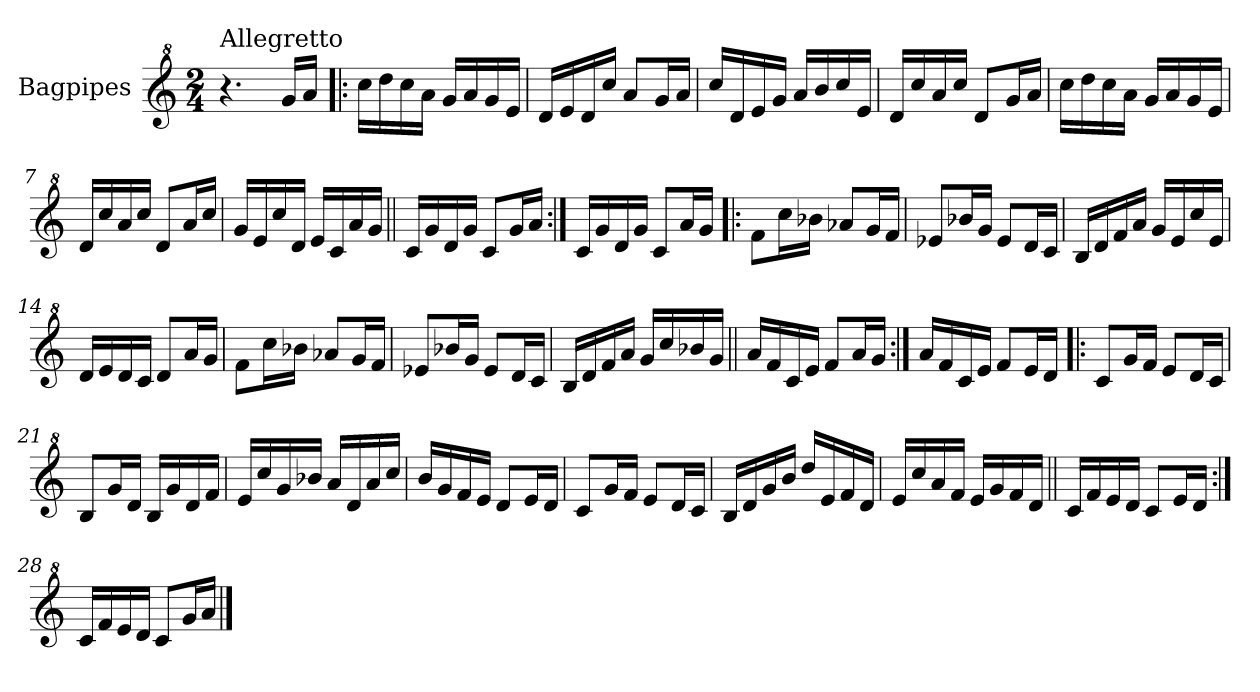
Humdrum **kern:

**kern
*part1
*staff1
*I"Bagpipes
*I'Bag
*clefG^2
*k[]
*C:
*M2/4
=1
!LO:TX:a:t=Allegretto
4.r
16gg/LL
16aa/JJ
=2!|:
16ccc\LL
16ddd\
16ccc\
16aa\JJ
16gg/LL
16aa/
16gg/
16ee/JJ
=3
16dd/LL
16ee/
16dd/
16ccc/JJ
8aa/L
16gg/L
16aa/JJ
=4
16ccc/LL
16dd/
16ee/
16gg/JJ
16aa/LL
16bb/
16ccc/
16ee/JJ
=5
16dd/LL
16ccc/
16aa/
16ccc/JJ
8dd/L
16gg/L
16aa/JJ
=6
16ccc\LL
16ddd\
16ccc\
16aa\JJ
16gg/LL
16aa/
16gg/
16ee/JJ
!!LO:LB:g=z
=7
16dd/LL
16ccc/
16aa/
16ccc/JJ
8dd/L
16aa/L
16ccc/JJ
=8
16gg/LL
16ee/
16ccc/
16dd/JJ
16ee/LL
16cc/
16aa/
16gg/JJ
=9||
16cc/LL
16gg/
16dd/
16gg/JJ
8cc/L
16gg/L
16aa/JJ
=10:|!
16cc/LL
16gg/
16dd/
16gg/JJ
8cc/L
16aa/L
16gg/JJ
=11!|:
8ff\L
16ccc\L
16bb-X\JJ
8aa-X/L
16gg/L
16ff/JJ
=12
8ee-X/L
16bb-X/L
16gg/JJ
8ee-/L
16dd/L
16cc/JJ
!!LO:LB:g=z
=13
16b/LL
16dd/
16ff/
16aa/JJ
16gg/LL
16ee/
16ccc/
16ee/JJ
=14
16dd/LL
16ee/
16dd/
16cc/JJ
8dd/L
16aa/L
16gg/JJ
=15
8ff\L
16ccc\L
16bb-X\JJ
8aa-X/L
16gg/L
16ff/JJ
=16
8ee-X/L
16bb-X/L
16gg/JJ
8ee-/L
16dd/L
16cc/JJ
=17
16b/LL
16dd/
16ff/
16aa/JJ
16gg/LL
16ccc/
16bb-X/
16gg/JJ
=18||
16aa/LL
16ff/
16cc/
16ee/JJ
8ff/L
16aa/L
16gg/JJ
!!LO:LB:g=z
=19:|!
16aa/LL
16ff/
16cc/
16ee/JJ
8ff/L
16ee/L
16dd/JJ
=20!|:
8cc/L
16gg/L
16ff/JJ
8ee/L
16dd/L
16cc/JJ
=21
8b/L
16gg/L
16dd/JJ
16b/LL
16gg/
16dd/
16ff/JJ
=22
16ee/LL
16ccc/
16gg/
16bb-X/JJ
16aa/LL
16dd/
16aa/
16ccc/JJ
=23
16bb/LL
16gg/
16ff/
16ee/JJ
8dd/L
16ee/L
16dd/JJ
=24
8cc/L
16gg/L
16ff/JJ
8ee/L
16dd/L
16cc/JJ
!!LO:LB:g=z
=25
16b/LL
16dd/
16gg/
16bb/JJ
16ddd/LL
16ee/
16ff/
16dd/JJ
=26
16ee/LL
16ccc/
16aa/
16ff/JJ
16ee/LL
16gg/
16ff/
16dd/JJ
=27||
16cc/LL
16ff/
16ee/
16dd/JJ
8cc/L
16ee/L
16dd/JJ
=28:|!
16cc/LL
16ff/
16ee/
16dd/JJ
8cc/L
16gg/L
16aa/JJ
==
*-
